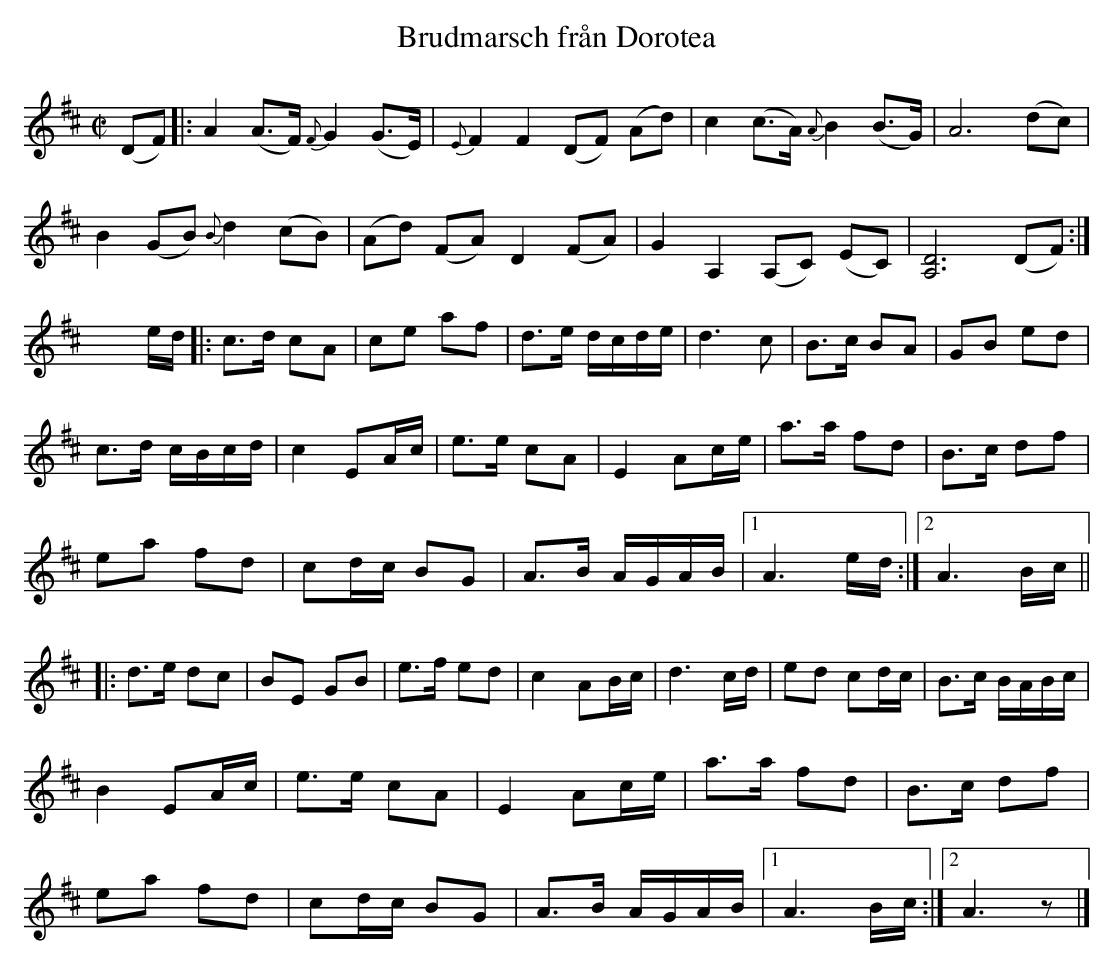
X:1
T: Brudmarsch från Dorotea
M: C|
L: 1/8
K: D
(DF) |: A2(A>F) {F}G2(G>E) | {E}F2F2 (DF) (Ad) | c2(c>A) {A}B2(B>G) | A6 (dc) |
B2(GB) {B}d2(cB) | (Ad) (FA) D2(FA) | G2A,2 (A,C) (EC) | [A,D]6 (DF) :|
x/ x/ e/d/ |: c>d cA | ce af | d>e d/c/d/e/ | d3 c | B>c BA | GB ed |
c>d c/B/c/d/ | c2 EA/c/ | e>e cA | E2 Ac/e/ | a>a fd | B>c df |
ea fd | cd/c/ BG | A>B A/G/A/B/ |1 A3 e/d/ :|2 A3 B/c/ ||
|: d>e dc | BE GB | e>f ed | c2 AB/c/ | d3 c/d/ | ed cd/c/ | B>c B/A/B/c/ |
B2 EA/c/ | e>e cA | E2 Ac/e/ | a>a fd | B>c df |
ea fd | cd/c/ BG | A>B A/G/A/B/ |1 A3 B/c/ :|2 A3 z |]
